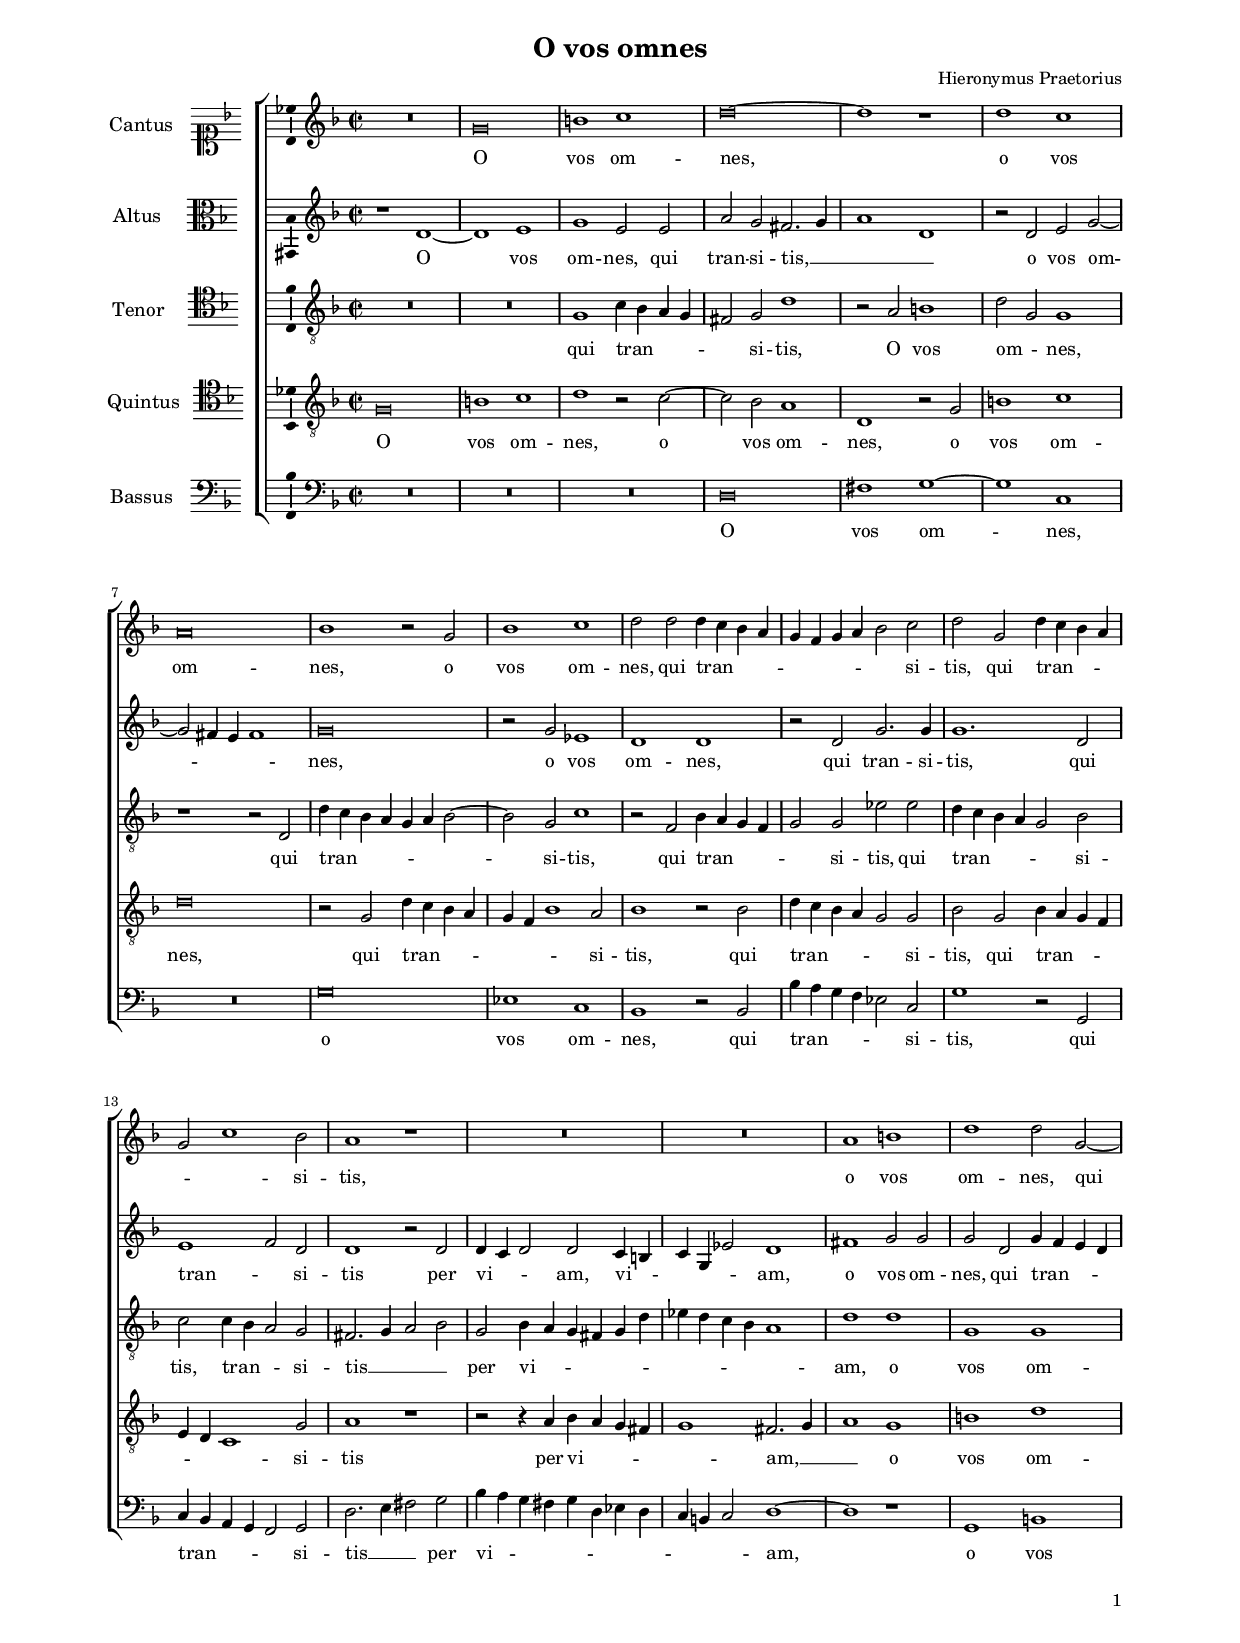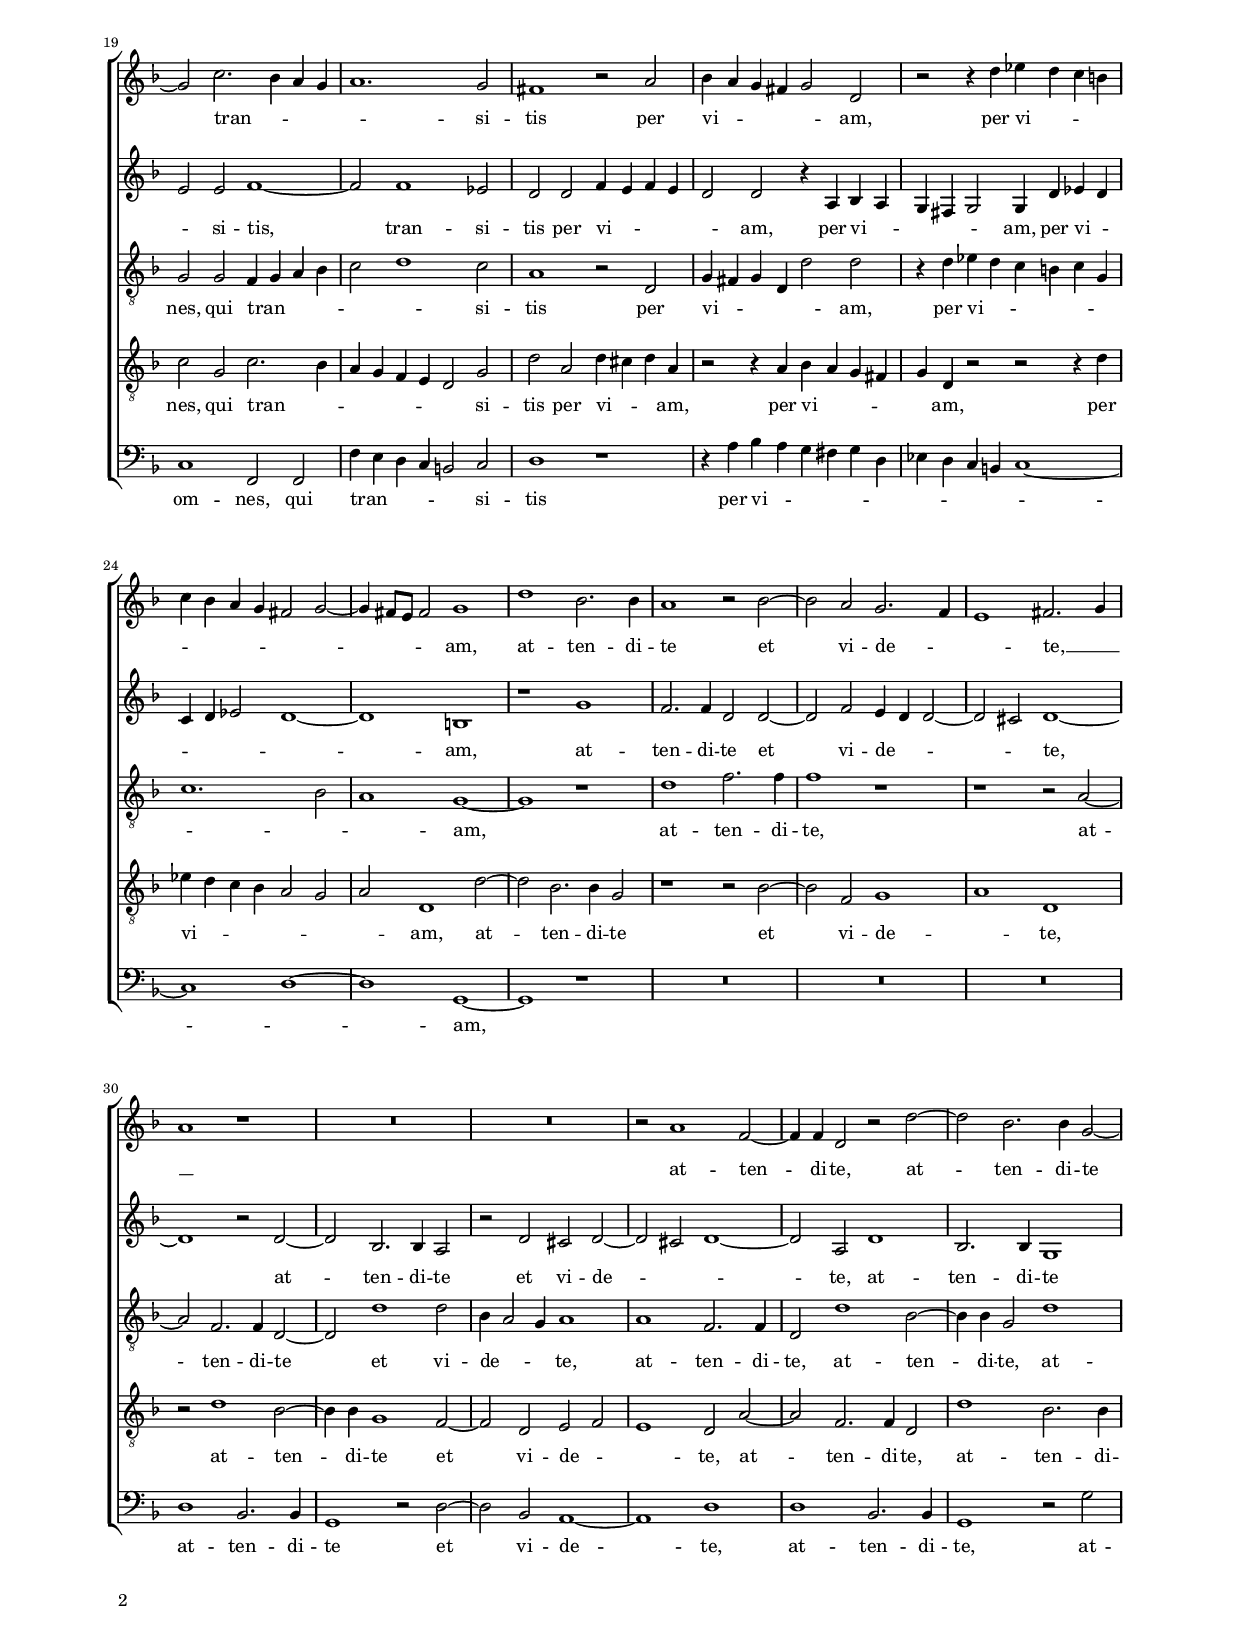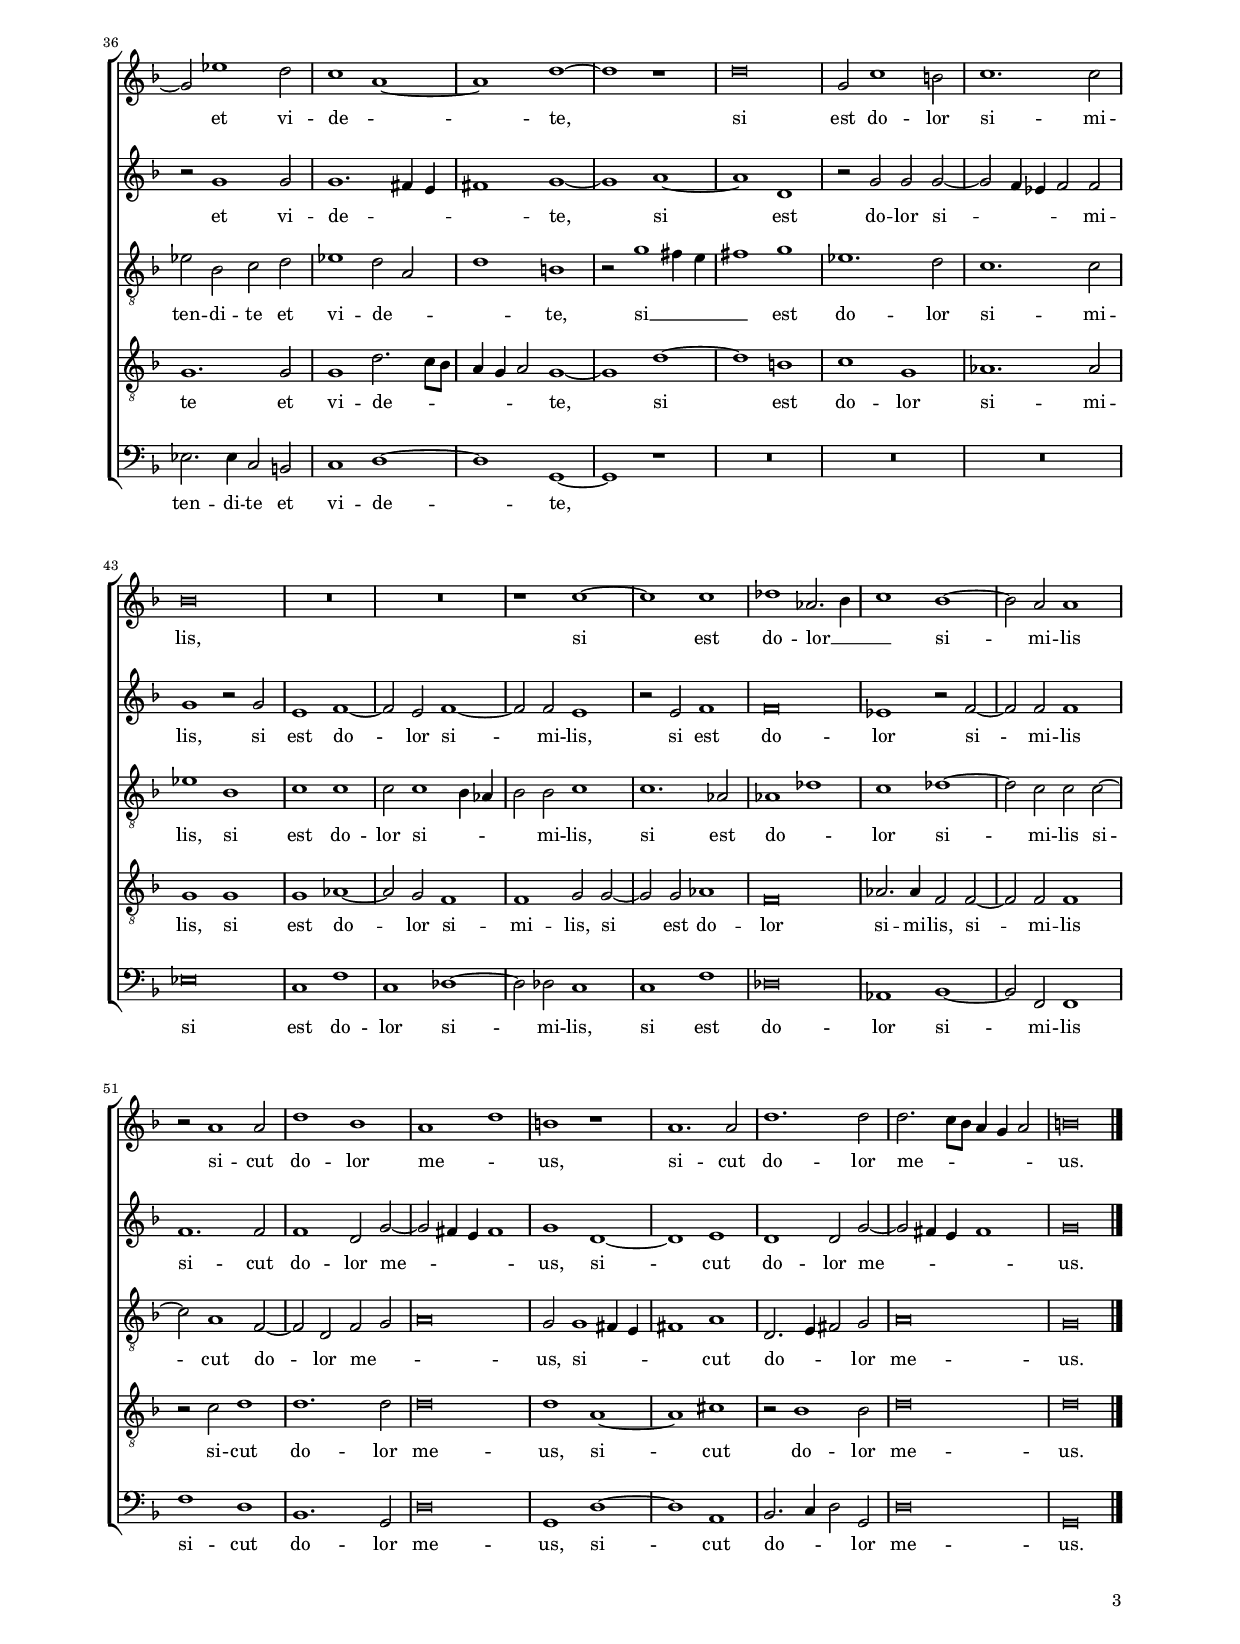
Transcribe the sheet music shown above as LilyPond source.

\header
{
  title="O vos omnes"
  composer="Hieronymus Praetorius"
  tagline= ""
}

\version "2.22.0"
\language deutsch
#(set-global-staff-size 15)
% #(set-default-paper-size "letter")
#(ly:set-option 'point-and-click #f)


\paper
	{
	top-margin = 1.8 \cm
	bottom-margin = 1.2 \cm
	left-margin = 2 \cm
	right-margin = 2 \cm
	ragged-bottom = ##f
	ragged-last-bottom = ##f
	print-page-number = ##f
	system-system-spacing = #'((basic-distance . 17) (minimum-distance . 14) (padding . 7) (strechability . 150))
    oddFooterMarkup=\markup   \fill-line { "" \fromproperty #'page:page-number-string }
    evenFooterMarkup=\markup  \fill-line { \fromproperty #'page:page-number-string "" }
    last-bottom-spacing = #'((basic-distance . 12) (minimum-distance . 7) (padding . 4))
%	systems-per-page = 3
%   page-count = 3
%	min-systems-per-page = 3
%	print-all-headers = ##t
%	print-first-page-number = ##t
%	first-page-number = 1
	}

	
global = {
    % \set Staff.autoBeaming = ##f
	\key f \major
	\time 2/2 \set Score.measureLength = #(ly:make-moment 2/1)
    \set Score.tempoHideNote = ##t
    \tempo 2 = 90
    \skip 1*2*58 \bar "|."
	}

	ficta = { \once \set suggestAccidentals = ##t }

	forget = #(define-music-function (music) (ly:music?) #{
		\accidentalStyle forget
		$music
		\accidentalStyle default
		#})

   

incipitcantus = \markup { \score {
	{
	\set Staff.instrumentName = \markup { \fontsize #1 "Cantus" }
	\key f \major
	\clef soprano
	s4 \bar ""
	}
	\layout  {
	raggedright = ##t
	indent = 1.6 \cm
	line-width = 2.2\cm
	\context { \Staff \remove Time_signature_engraver }
	\override Staff.Clef.Y-extent = #'(0 . 0)
	}} \hspace #1 }

      
incipitaltus = \markup { \score {
	{
	\set Staff.instrumentName = \markup { \fontsize #1 "Altus" }
	\key f \major
	\clef alto
	s4 \bar ""
	}
	\layout  {
	raggedright = ##t
	indent = 1.6 \cm
	line-width = 2.2\cm
	\context { \Staff \remove Time_signature_engraver }
	\override Staff.Clef.Y-extent = #'(0 . 0)
	}} \hspace #1 }


incipittenor = \markup { \score {
	{
	\set Staff.instrumentName = \markup { \fontsize #1 "Tenor" }
	\key f \major
	\clef tenor
	s4 \bar ""
	}
	\layout  {
	raggedright = ##t
	indent = 1.6 \cm
	line-width = 2.2\cm
	\context { \Staff \remove Time_signature_engraver }
	\override Staff.Clef.Y-extent = #'(0 . 0)
	}} \hspace #1 }
      
      
incipitquintus = \markup { \score {
	{
	\set Staff.instrumentName = \markup { \fontsize #1 "Quintus" }
	\key f \major
	\clef tenor
	s4 \bar ""
	}
	\layout  {
	raggedright = ##t
	indent = 1.6 \cm
	line-width = 2.2\cm
	\context { \Staff \remove Time_signature_engraver }
	\override Staff.Clef.Y-extent = #'(0 . 0)
	}} \hspace #1 }
      
      
incipitbassus = \markup { \score {
	{
	\set Staff.instrumentName = \markup { \fontsize #1 "Bassus" }
	\key f \major
	\clef bass
	s4 \bar ""
	}
	\layout  {
	raggedright = ##t
	indent = 1.6 \cm
	line-width = 2.2\cm
	\context { \Staff \remove Time_signature_engraver }
	\override Staff.Clef.Y-extent = #'(0 . 0)
	}} \hspace #1 }


cantus =  \relative c''
	{
	R\breve
	g\breve
	h1 c
	d\breve~
%5
	d1 r |
	d1 c
	a\breve
	b1 r2 g
	b1 c
%10
	d2 d d4 c b a |
	g4 f g a b2 c
	d2 g, d'4 c b a
	g2 c1 b2
	a1 r
%15
	R\breve |
	R\breve
	a1 h
	d1 d2 g,~
	g2 c2. b4 a g
%20
	a1. g2 |
	fis1 r2 a
	b4 a g fis g2 d
	r2 r4 d' es d c h
	c4 b a g fis2 g~
%25
	g4 fis8 e fis2 g1 |
	d'1 b2. b4
	a1 r2 b~
	b2 a g2. f4
	e1 fis2. g4
%30
	a1 r |
	R\breve
	R\breve
	r2 a1 f2~
	f4 f d2 r d'~
%35
	d2 b2. b4 g2~ |
	g2 es'1 d2
	c1 a~
	a1 d~
	d1 r
%40
	d\breve |
	g,2 c1 h2
	c1. c2
	b\breve
	R\breve
%45
	R\breve |
	r1 c~
	c1 c
	des1 as2. b4
	c1 b~
%50
	b2 a a1 |
	r2 a1 a2
	d1 b
	a1 d
	h1 r
%55
	a1. a2 |
	d1. d2
	d2. c8 b a4 g a2
	h\breve |
	}


altus =  \relative c'
    {
	r1 d~
	d1 e
	g1 e2 e
	a2 g fis2. g4
%5
	a1 d, |
	r2 d e g~
	g2 fis4 e fis1
	g\breve
	r2 g es1
%10
	d1 d |
	r2 d g2. g4
	g1. d2
	e1 f2 d
	d1 r2 d
%15
	d4 c d2 d c4 h |
	c4 g es'2 d1
	fis1 g2 g
	g2 d g4 f e d
	e2 e f1~
%20
	f2 f1 es2 |
	d2 d f4 e f e
	d2 d r4 a b a
	g4 fis g2 g4 d' es d
	c4 d es2 d1~
%25
	d1 h |
	r1 g'
	f2. f4 d2 d~
	d2 f e4 d d2~
	d2 cis d1~
%30
    d1 r2 d~ |
	d2 b2. b4 a2
	r2 d cis d~
	d2 cis d1~
	d2 a d1
%35
	b2. b4 g1 |
	r2 g'1 g2
	g1. fis4 e
	fis1 g~
	g1 a~
%40
	a1 d, |
	r2 g g g~
	g2 f4 es f2 f
	g1 r2 g
	e1 f~
%45
	f2 e f1~ |
	f2 f e1
	r2 e f1
	f\breve
	es1 r2 f~
%50
	f2 f f1 |
	f1. f2
	f1 d2 g~
	g2 fis4 e fis1
	g1 d~
%55
	d1 e |
	d1 d2 g~
	g2 fis4 e fis1
	g\breve |
	}


tenor =  \relative c'
	{
	R\breve
	R\breve
	g1 c4 b a g
	fis2 g d'1
%5
	r2 a h1 |
	d2 g, g1
	r1 r2 d
	d'4 c b a g a b2~
	b2 g c1
%10
	r2 f, b4 a g f |
	g2 g es' es
	d4 c b a g2 b
	c2 c4 b a2 g
	fis2. g4 a2 b
%15
	g2 b4 a g fis g d' |
	es4 d c b a1
	d1 d
	g,1 g
	g2 g f4 g a b
%20
	c2 d1 c2 |
	a1 r2 d,
	g4 fis g d d'2 d
	r4 d es d c h c g
	c1. b2
%25
	a1 g~ |
	g1 r
	d'1 f2. f4
	f1 r
	r1 r2 a,~
%30
	a2 f2. f4 d2~ |
	d2 d'1 d2
	b4 a2 g4 a1
	a1 f2. f4
	d2 d'1 b2~
%35
	b4 b g2 d'1 |
	es2 b c d
	es1 d2 a
	d1 h
	r2 g'1 fis4 e
%40
	fis1 g |
	es1. d2
	c1. c2
	es1 b
	c1 c
%45
	c2 c1 b4 as |
	b2 b c1
	c1. as2
	as1 des
	c1 des~
%50
	des2 c2 c c~ |
	c2 a1 f2~
	f2 d f g
	a\breve
	g2 g1 fis4 e
%55
	fis1 a |
	d,2. e4 fis2 g
	a\breve
	g\breve |
	}


quintus  =  \relative c'
	{
	g\breve
	h1 c
	d1 r2 c~
	c2 b a1
%5
	d,1 r2 g |
	h1 c
	d\breve
	r2 g, d'4 c b a
	g4 f b1 a2
%10
	b1 r2 b |
	d4 c b a g2 g
	b2 g b4 a g f
	e4 d c1 g'2
	a1 r
%15
	r2 r4 a b a g fis |
	g1 fis2. g4
	a1 g
	h1 d
	c2 g c2. b4
%20
	a4 g f e d2 g |
	d'2 a d4 cis d a
	r2 r4 a b4 a g fis
	g4 d r2 r r4 d'
	es4 d c b a2 g
%25
	a2 d,1 d'2~ |
	d2 b2. b4 g2
	r1 r2 b~
	b2 f g1
	a1 d,
%30
	r2 d'1 b2~ |
	b4 b g1 f2~
	f2 d e f
	e1 d2 a'~
	a2 f2. f4 d2
%35
	d'1 b2. b4 |
	g1. g2
	g1 d'2. c8 b
	a4 g a2 g1~
	g1 d'~
%40
	d1 h |
	c1 g
	as1. as2
	g1 g
	g1 as~
%45
	as2 g f1 |
	f1 g2 g~
	g2 g as1
	f\breve
	as2. as4 f2 f~
%50
	f2 f f1 |
	r2 c' d1
	d1. d2
	d\breve
	d1 a~
%55
	a1 cis |
	r2 b1 b2
	d\breve
	d\breve |
	}


bassus  =  \relative c
	{
	R\breve
	R\breve
	R\breve
	d\breve
%5
	fis1 g~ |
	g1 c,
	R\breve
	g'\breve
	es1 c
%10
	b1 r2 b |
	b'4 a g f es2 c
	g'1 r2 g,
	c4 b a g f2 g
	d'2. e4 fis2 g
%15
	b4 a g fis g d es d |
	c4 h c2 d1~
	d1 r
	g,1 h
	c1 f,2 f
%20
	f'4 e d c h2 c |
	d1 r
	r4 a' b a g fis g d
	es4 d c h c1~
	c1 d~
%25
	d1 g,~ |
	g1 r
	R\breve
	R\breve
	R\breve
%30
	d'1 b2. b4 |
	g1 r2 d'~
	d2 b a1~
	a1 d
	d1 b2. b4
%35
	g1 r2 g' |
	es2. es4 c2 h
	c1 d~
	d1 g,~
	g1 r
%40
	R\breve |
	R\breve
	R\breve
	es'\breve
	c1 f
%45
	c1 des~ |
	des2 des c1
	c1 f
	des\breve
	as1 b~
%50
	b2 f f1 |
	f'1 d
	b1. g2
	d'\breve
	g,1 d'~
%55
	d1 a |
	b2. c4 d2 g,
	d'\breve
	g,\breve |
	
	}


lyricscantus = \lyricmode {
	O vos om -- nes,
    o vos om -- nes,
    o vos om -- nes,
    qui tran -- _ _ _ _ _ _ _ _ si -- tis,
    qui tran -- _ _ _ _ _ si -- tis,
    o vos om -- nes,
    qui tran -- _ _ _ _ si -- tis per vi -- _ _ _ _ am,
    per vi -- _ _ _ _ _ _ _ _ _ _ _ _ am,
    at -- ten -- di -- te et vi -- de -- _ _ te, __ _ _
    at -- ten -- di -- te,
    at -- ten -- di -- te et vi -- de -- _ te,
    si est do -- lor si -- mi -- lis,
    si est do -- lor __ _ _ si -- mi -- lis
    si -- cut do -- lor me -- _ us,
    si -- cut do -- lor me -- _ _ _ _ _ us.
	}


lyricsaltus = \lyricmode {
	O vos om -- nes,
    qui tran -- si -- tis, __ _ _ _
    o vos om -- _ _ _ nes,
    o vos om -- nes,
    qui tran -- si -- tis,
    qui tran -- _ si -- tis per vi -- _ _ am,
    vi -- _ _ _ _ am,
    o vos om -- nes,
    qui tran -- _ _ _ _ si -- tis,
    tran -- si -- tis per vi -- _ _ _ _ am,
    per vi -- _ _ _ _ am,
    per vi -- _ _ _ _ _ am,
    at -- ten -- di -- te et vi -- de -- _ _ _ te,
    at -- ten -- di -- te et vi -- de -- _ _ te,
    at -- ten -- di -- te et vi -- de -- _ _ _ te,
    si est do -- lor si -- _ _ _ mi -- lis,
    si est do -- lor si -- mi -- lis,
    si est do -- lor si -- mi -- lis
    si -- cut do -- lor me -- _ _ _ us,
    si -- cut do -- lor me -- _ _ _ us.
	}


lyricstenor = \lyricmode {
    qui tran -- _ _ _ _ si -- tis,
	O vos om -- _ nes,
    qui tran -- _ _ _ _ _ _ si -- tis,
    qui tran -- _ _ _ _ si -- tis,
    qui tran -- _ _ _ _ si -- tis,
    tran -- _ _ si -- tis __ _ _ _ per vi -- _ _ _ _ _ _ _ _ _ _ am,
    o vos om -- nes,
    qui tran -- _ _ _ _ _ si -- tis per vi -- _ _ _ _ am,
    per vi -- _ _ _ _ _ _ _ _ am,
    at -- ten -- di -- te,
    at -- ten -- di -- te et vi -- de -- _ _ te,
    at -- ten -- di -- te,
    at -- ten -- di -- te,
    at -- ten -- di -- te et vi -- de -- _ _ te,
    si __ _ _ _ est do -- lor si -- mi -- lis,
    si est do -- lor si -- _ _ _ mi -- lis,
    si est do -- _ lor si -- mi -- lis
    si -- cut do -- lor me -- _ _ us,
    si -- _ _ _ cut do -- _ _ lor me -- us.
	}


lyricsquintus = \lyricmode {
	O vos om -- nes,
    o vos om -- nes,
    o vos om -- nes,
    qui tran -- _ _ _ _ _ _ si -- tis,
    qui tran -- _ _ _ _ si -- tis,
    qui tran -- _ _ _ _ _ _ si -- tis per vi -- _ _ _ _ am, __ _ _
    o vos om -- nes,
    qui tran -- _ _ _ _ _ _ si -- tis per vi -- _ _ am,
    per vi -- _ _ _ _ am,
    per vi -- _ _ _ _ _ _ am,
    at -- ten -- di -- te et vi -- de -- _ te,
    at -- ten -- di -- te et vi -- de -- _ _ te,
    at -- ten -- di -- te,
    at -- ten -- di -- te et vi -- de -- _ _ _ _ _ te,
    si est do -- lor si -- mi -- lis,
    si est do -- lor si -- mi -- lis,
    si est do -- lor si -- mi -- lis,
    si -- mi -- lis
    si -- cut do -- lor me -- us,
    si -- cut do -- lor me -- us.
	}


lyricsbassus = \lyricmode {
	O vos om -- nes,
    o vos om -- nes,
    qui tran -- _ _ _ _ si -- tis,
    qui tran -- _ _ _ _ si -- tis __ _ _ per vi -- _ _ _ _ _ _ _ _ _ _ am,
    o vos om -- nes,
    qui tran -- _ _ _ _ si -- tis per vi -- _ _ _ _ _ _ _ _ _ _ _ am,
    at -- ten -- di -- te et vi -- de -- te,
    at -- ten -- di -- te,
    at -- ten -- di -- te et vi -- de -- te,
    si est do -- lor si -- mi -- lis,
    si est do -- lor si -- mi -- lis
    si -- cut do -- lor me -- us,
    si -- cut do -- _ _ lor me -- us.
	}


\score
{  
    % \transpose {
	\new ChoirStaff \with { \override StaffGrouper.staff-staff-spacing.basic-distance = #12 }
	<<

	\new Staff << \global
	\new Voice="v1" {
		\set Staff.instrumentName=\incipitcantus
%		\set Staff.instrumentName= "S"
		\set Staff.midiInstrument = "reed organ"
		\clef violin
		\cantus }
	\new Lyrics \lyricsto "v1" {\lyricscantus }
	>>


	\new Staff << \global
	\new Voice="v2" {
		\set Staff.instrumentName=\incipitaltus
%		\set Staff.instrumentName= "A"
		\set Staff.midiInstrument = "reed organ"
                \clef violin % "G_8"
		\altus}
	\new Lyrics \lyricsto "v2" {\lyricsaltus }
	>>


	\new Staff << \global
	\new Voice="v3" {
		\set Staff.instrumentName=\incipittenor
%		\set Staff.instrumentName= "T"
		\set Staff.midiInstrument = "reed organ"
		\clef "G_8"
		\tenor }
	\new Lyrics \lyricsto "v3" {\lyricstenor }
	>>


	\new Staff << \global
	\new Voice="v5" {
		\set Staff.instrumentName=\incipitquintus
%		\set Staff.instrumentName= "Q"
		\set Staff.midiInstrument = "reed organ"
		\clef "G_8"
		\quintus}
	\new Lyrics \lyricsto "v5" {\lyricsquintus }
	>>


	\new Staff << \global
	\new Voice="v4" {
		\set Staff.instrumentName=\incipitbassus
%		\set Staff.instrumentName= "B"
		\set Staff.midiInstrument = "reed organ"
		\clef bass 
		\bassus }
	\new Lyrics \lyricsto "v4" {\lyricsbassus}
	>>

	>>
	% } % transpose

	\layout
	{
	indent = 2.5\cm
	\context { \Lyrics \override VerticalAxisGroup.nonstaff-relatedstaff-spacing.padding = #1.4 }
%	\context { \Lyrics \override LyricText.font-size = #1 }
	\context { \Staff \override TimeSignature.break-visibility = #end-of-line-invisible }
	\context { \Staff \consists "Ambitus_engraver" }
%   \context { \Staff \consists "Custos_engraver" }
%   \context { \Staff \override Custos.style = #'mensural }
%	\context { \Voice \override Slur.transparent = ##t }
	\context { \Score \override BarNumber.padding = #2 }
	\context { \Voice \override NoteHead.style = #'baroque }
	}

\midi
	{
    	
	}

}


% EOF
